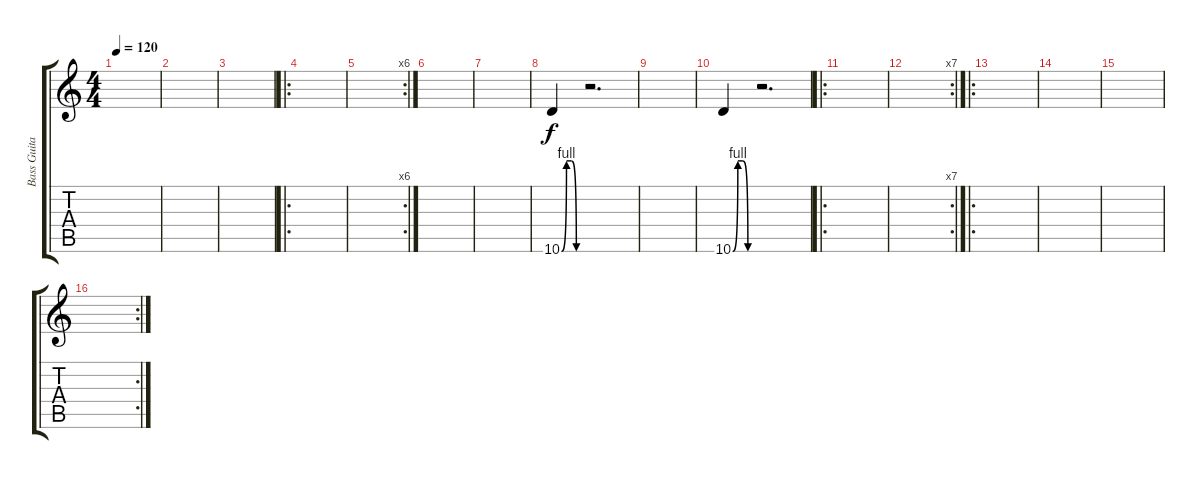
\track ("Bass Guitar" "Bass Guita") {instrument electricbassfinger}
\staff {score tabs}
\tuning (E4 B3 G3 D3 A2 E2) {hide}
\ts (4 4)
\tempo 120
\clef g2
\ks c
|
|
|
\ro
|
\rc 6
|
|
|
10.6{be (custom 0 0 15 4 30 4 45 0 60 0)}.4 r.2{d} |
|
10.6{be (custom 0 0 15 4 30 4 45 0 60 0)}.4 r.2{d} |
\ro
|
\rc 7
|
\ro
|
|
|
\rc 2
